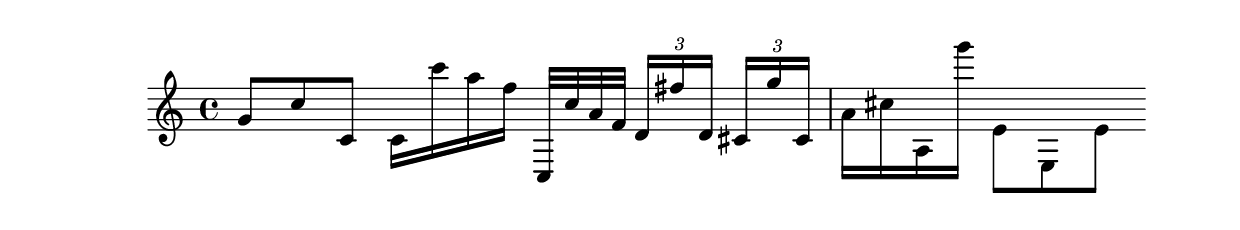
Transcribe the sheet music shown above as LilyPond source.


\version "2.6.0"
\header{
texidoc="
Beams should behave reasonably well, even under extreme circumstances.
Stems may be short, but noteheads should never touch the beam.  Note that
under normal circumstances, these beams would get knees here
@code{Beam.auto-knee-gap} was set to false.
"
}

extreme = \relative c'' {
  \stemNeutral
   g8[ c c,]
   c16[ c'' a f]
  \stemUp 
   c,,32[ c'' a f]

  %%%%%%%
  \stemNeutral
  \times 2/3{ d16[ fis' d,]} \times 2/3{ cis[ g'' cis,,]}
  a'16 cis a, g''' % Used to give a nice beam directed upwards.
  \stemNeutral

  \transpose c c {
	  \stemDown  e'8[ e e']
      }
}

{
				% If we want to test extreme beams,
				% we should not have them auto-kneed
  \override Beam  #'auto-knee-gap = ##f
  \extreme
}

\layout{
  %%    raggedright = ##t
  raggedright = ##t
}
